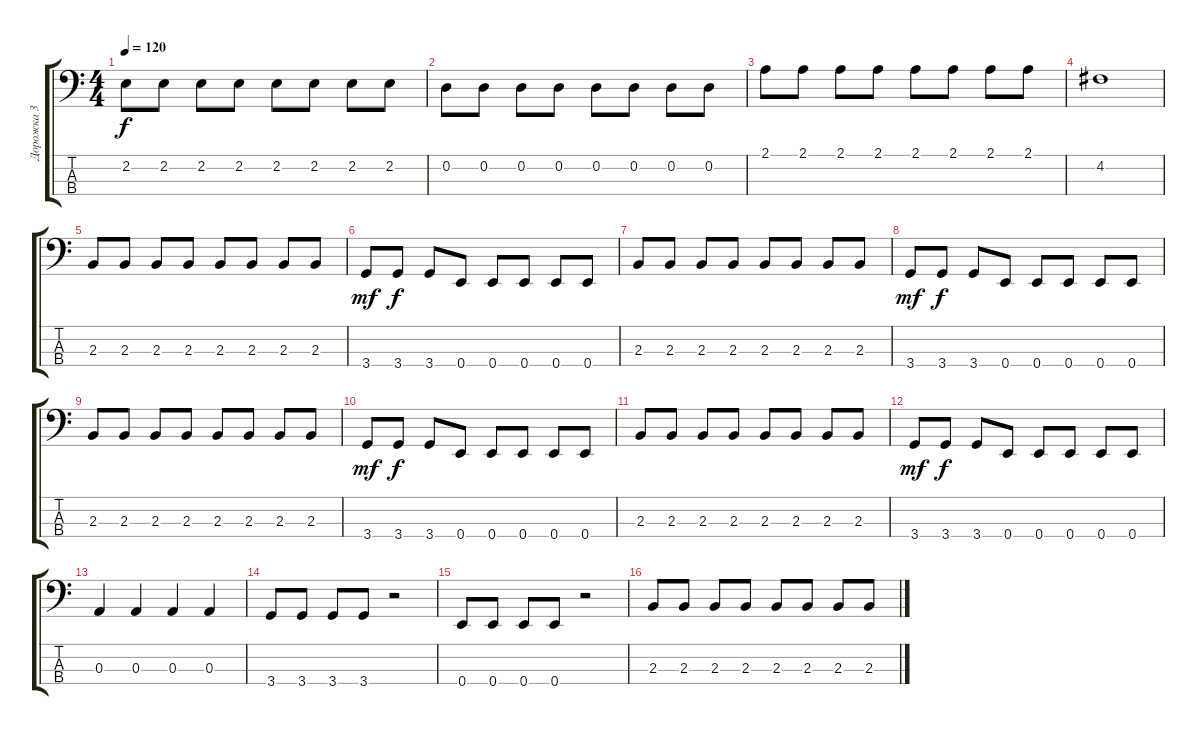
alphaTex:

\track ("Дорожка 3" "Дорожка 3") {instrument electricbasspick}
\staff {score tabs}
\tuning (G2 D2 A1 E1) {hide}
\ts (4 4)
\tempo 120
\clef f4
\ks c
2.2.8{dy f} 2.2.8 2.2.8 2.2.8 2.2.8 2.2.8 2.2.8 2.2.8 |
0.2.8 0.2.8 0.2.8 0.2.8 0.2.8 0.2.8 0.2.8 0.2.8 |
2.1.8 2.1.8 2.1.8 2.1.8 2.1.8 2.1.8 2.1.8 2.1.8 |
4.2.1 |
2.3.8 2.3.8 2.3.8 2.3.8 2.3.8 2.3.8 2.3.8 2.3.8 |
3.4.8{dy mf} 3.4.8{dy f} 3.4.8 0.4.8 0.4.8 0.4.8 0.4.8 0.4.8 |
2.3.8 2.3.8 2.3.8 2.3.8 2.3.8 2.3.8 2.3.8 2.3.8 |
3.4.8{dy mf} 3.4.8{dy f} 3.4.8 0.4.8 0.4.8 0.4.8 0.4.8 0.4.8 |
2.3.8 2.3.8 2.3.8 2.3.8 2.3.8 2.3.8 2.3.8 2.3.8 |
3.4.8{dy mf} 3.4.8{dy f} 3.4.8 0.4.8 0.4.8 0.4.8 0.4.8 0.4.8 |
2.3.8 2.3.8 2.3.8 2.3.8 2.3.8 2.3.8 2.3.8 2.3.8 |
3.4.8{dy mf} 3.4.8{dy f} 3.4.8 0.4.8 0.4.8 0.4.8 0.4.8 0.4.8 |
0.3.4 0.3.4 0.3.4 0.3.4 |
3.4.8 3.4.8 3.4.8 3.4.8 r.2 |
0.4.8 0.4.8 0.4.8 0.4.8 r.2 |
2.3.8 2.3.8 2.3.8 2.3.8 2.3.8 2.3.8 2.3.8 2.3.8
